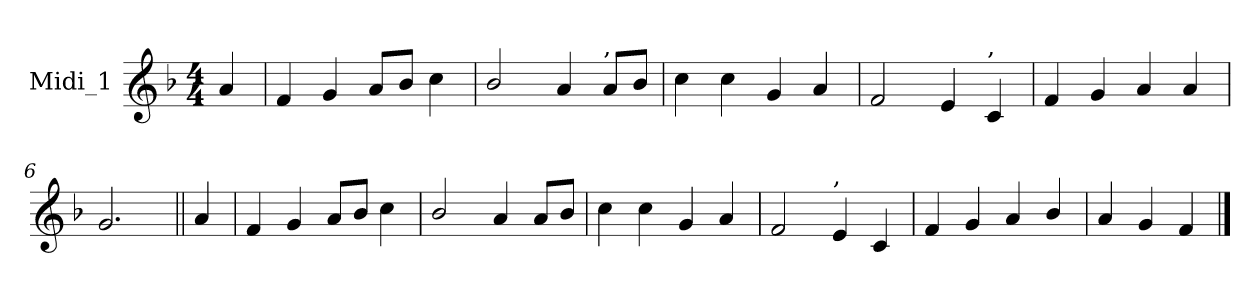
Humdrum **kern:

**kern
*part1
*staff1
*I"Midi_1
*clefG2
*k[b-]
*F:
*M4/4
=
4a
=1
4f
4g
8aL
8b-J
4cc
=2
2b-/
4a
!LO:TX:a:t=,
8aL
8b-J
=3
4cc
4cc
4g
4a
!!LO:LB:g=z
=4
2f
4e
!LO:TX:a:t=,
4c
=5
4f
4g
4a
4a
=6
2.g
=7||
4a
=8
4f
4g
8aL
8b-J
4cc
!!LO:LB:g=z
=9
2b-/
4a
8aL
8b-J
=10
4cc
4cc
4g
4a
=11
2f
!LO:TX:a:t=,
4e
4c
=12
4f
4g
4a
4b-/
=13
4a
4g
4f
==
*-
